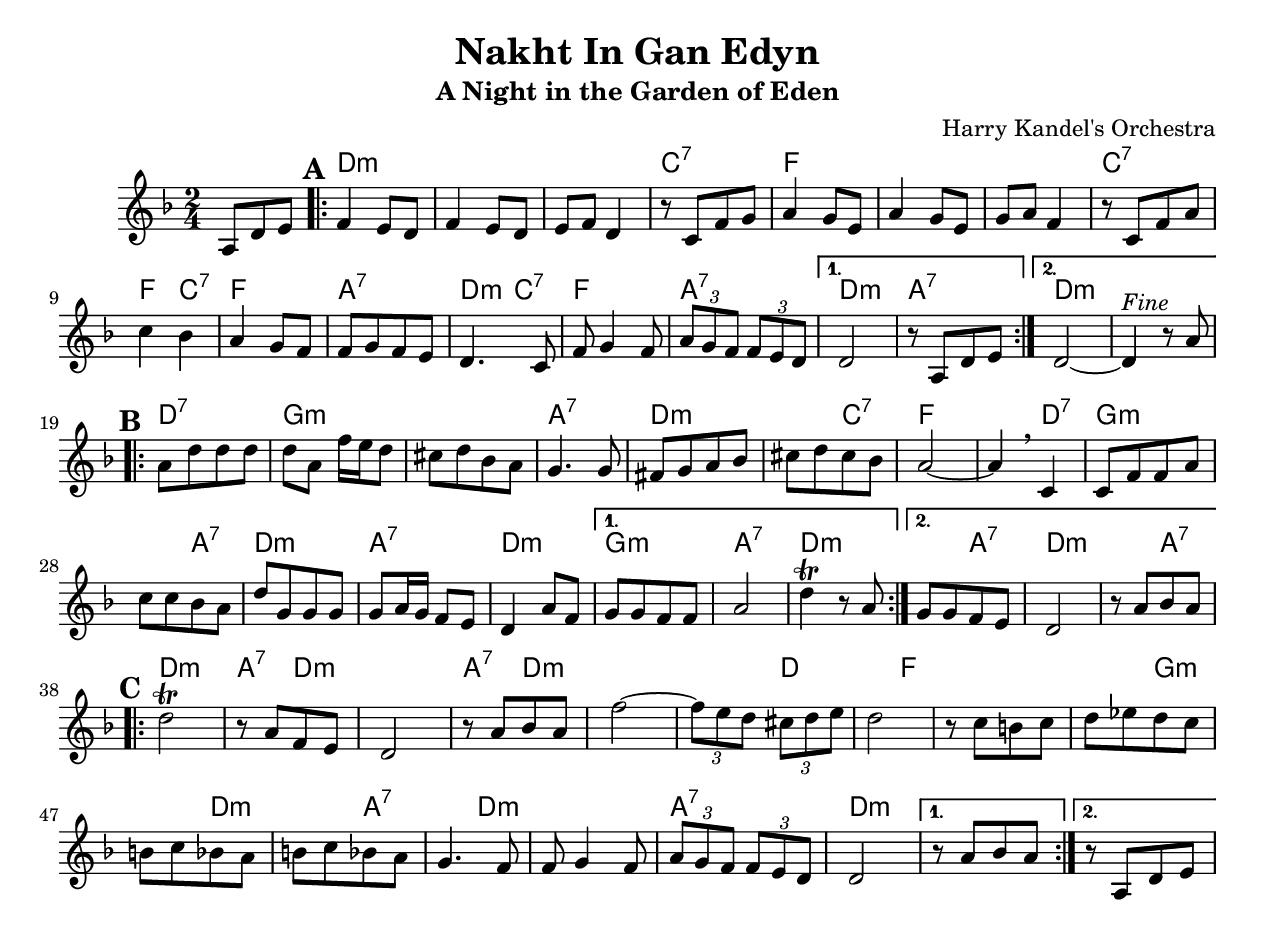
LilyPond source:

\version "2.18.0"
\include "english.ly"
\paper{
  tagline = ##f
  print-all-headers = ##t
  #(set-paper-size "letter")
}
date = #(strftime "%d-%m-%Y" (localtime (current-time)))

%\markup{ \italic{ " Updated " \date  }  }

%\markup{ Got something to say? }

%#################################### Melody ########################
melody =   \relative c' {
  \clef treble
  \key d \minor
  \time 2/4
  \set Score.markFormatter = #format-mark-box-alphabet

  \partial 8*3 a8 [ d e ]   %lead in notes

  \repeat volta 2{
    \mark \default
    f4  e8 d
    f4 e8 d
    e8 f d4
    r8 c [f g]

    a4 g8 e
    a4 g8 e
    g8 a f4
    r8 c [f a]

    c4 bf
    a4 g8 f
    f8 [g f e]
    d4. c8

    f8 g4 f8
    \tuplet 3/2{a8 g f} \tuplet 3/2{f e d}

  }
  \alternative {
    {
      d2
      r8 a [d e]
    }
    {
      d2 ~
      d4 ^\markup{\italic Fine}r8 a'

    }
  }

  \repeat volta 2{
    \mark \default
    a8  [d d d]
    d8 a f'16 e d8|
    cs8 [d bf a]
    g4. g8  %20

    fs8 [g a bf]
    cs8 [d cs bf]
    a2~
    a4 \breathe c,

    c8 [f f a]
    c8 [c bf a]
    d8 [g, g g]
    g8 a16 g f8 e

    d4 a'8 f
  }
  \alternative {
    {
      g8[g f f]
      a2
      d4\trill r8 a
    }
    {
      g8 [g f e]
      d2
      r8 a' [bf a]
    }

  }

  \repeat volta 2{
    \break
    \mark \default
    d2 \trill
    r8 a[f e]
    d2
    r8 a'[bf a]

    f'2 ~
    \tuplet 3/2{f8 e d}\tuplet 3/2{cs d e}
    d2
    r8 c[b c]

    d8 [ef d c]
    b8[c bf a]
    b8[c bf a]
    g4. f8

    f8 g4 f8
    \tuplet 3/2{a8 g f}\tuplet 3/2 {f e d}
    d2

  }
  \alternative{
    {r8 a'[bf a]}
    {r8 a,[ d e]}
  }

}
%################################# Lyrics #####################
%\addlyrics{  }
%################################# Chords #######################
harmonies = \chordmode {
  s8*3
  d2*3:m
  %r2*2
  c2:7
  f2*3
  %r2*2
  c2:7
  f4
  c4:7
  f2
  a2:7
  d4:m
  c4:7
  f2
  a2:7
  d2:m
  a2:7
  %b part
  d2*2:m
  %r2
  d2:7
  g2*2:m
  %r2
  a2:7
  d4*3:m
  %r4
  c4:7
  f2
  f4
  d4:7
  g4*3:m
  %r4
  a4:7
  d2:m
  a2:7 %first end
  d2:m
  g2:m %2nd end
  a2:7
  d4*3:m
  %r4
  a4:7
  %C part
  d4*3:m
  %r4
  a4:7
  d2:m
  a4:7
  d4*3:m
  %r4
  a4:7
  d2*2:m
  %r2
  d2
  f2*2
  %r2
  g2:m
  d2:m
  a2:7
  d4*3:m
  %r4
  a2:7
  d2:m



}

\score {
  <<
    \new ChordNames {
      \set chordChanges = ##t
      \harmonies
    }
    \new Staff
    \melody
  >>
  \header{
    title= "Nakht In Gan Edyn"
    subtitle="A Night in the Garden of Eden"
    composer= "Harry Kandel's Orchestra"
    instrument =""
    arranger= ""
  }
  \layout{indent = 1.0\cm}
  \midi {
    \tempo 4 = 120

    % \midi { }
  }
}
%{
% more verses:
\markup{}
\markup {
  \fill-line {
    \hspace #0.1 % distance from left margin
    \column {
      \line { "1."
        \column {
          ""
        }
      }
      \hspace #0.2 % vertical distance between verses
      \line { "2."
        \column {
         ""
        }
      }
    }
    \hspace #0.1  % horiz. distance between columns
    \column {
      \line { "3."
        \column {
          ""
        }
      }
      \hspace #0.2 % distance between verses
      \line { "4."
        \column {
         ""
        }
      }
    }
    \hspace #0.1 % distance to right margin
  }
}

%}
